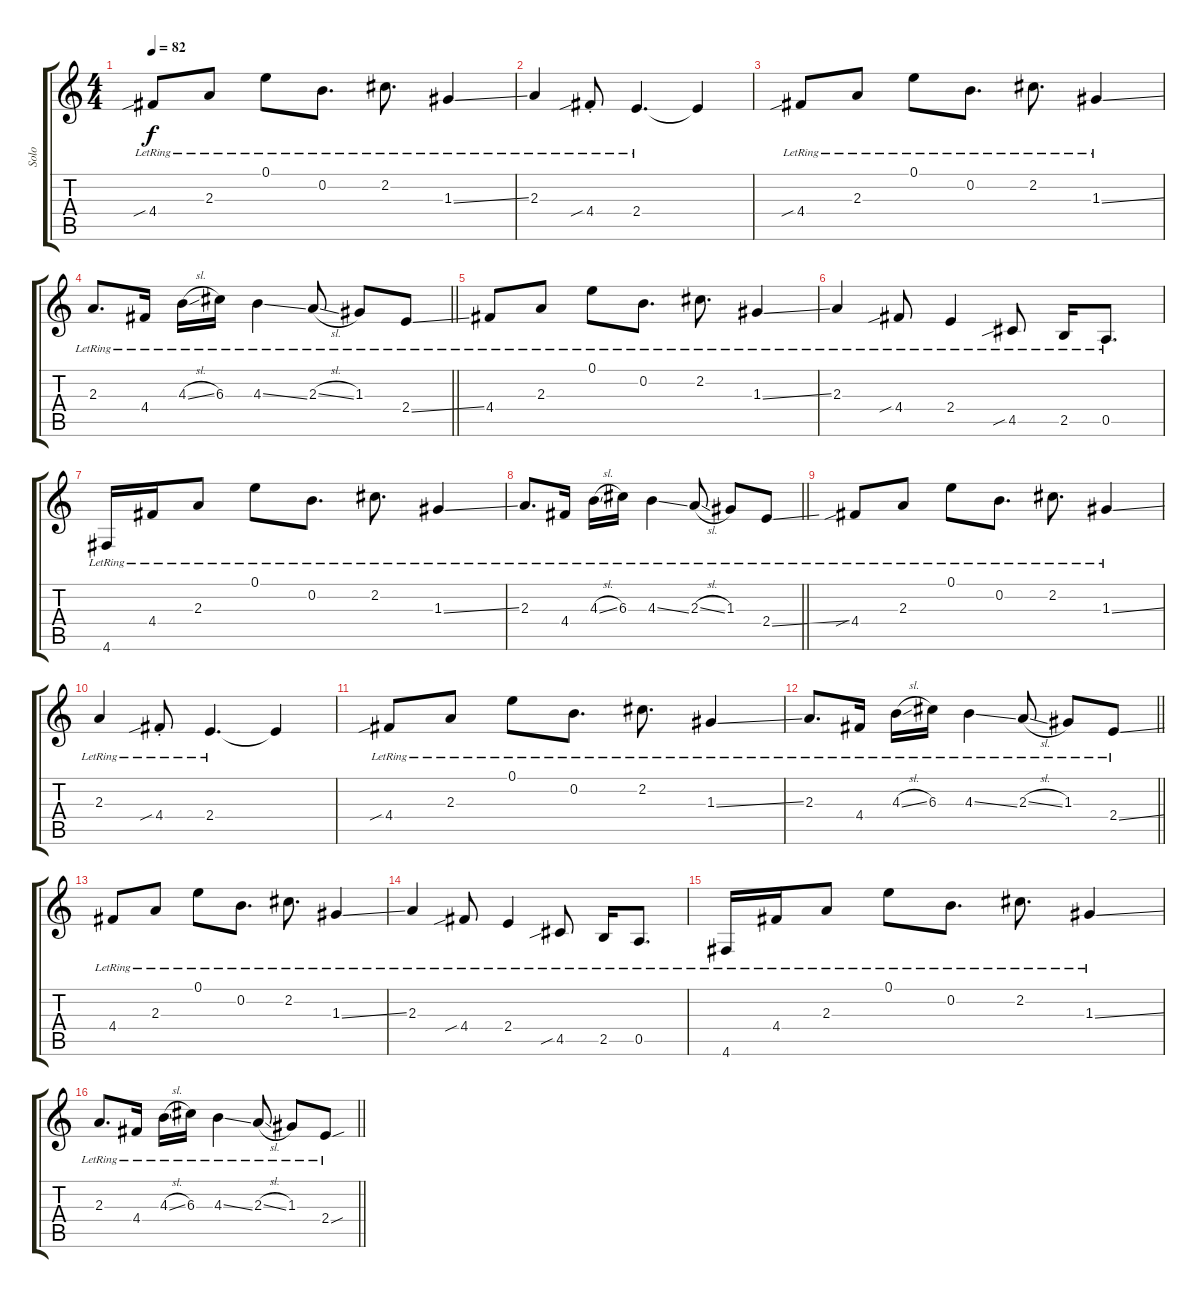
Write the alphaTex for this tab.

\track ("Solo" "Solo") {instrument electricguitarjazz}
\staff {score tabs}
\tuning (E4 B3 G3 D3 A2 D2) {hide}
\ts (4 4)
\section ("" "")
\tempo 82
\clef g2
\ks c
4.4{sib lr}.8{dy f} 2.3{lr}.8 0.1{lr}.8 0.2{lr}.8{d} 2.2{lr}.8{d} 1.3{ss lr}.4 |
2.3{lr}.4 4.4{sib st lr}.8 2.4{lr}.4{d} 2.4{t}.4 |
4.4{sib lr}.8 2.3{lr}.8 0.1{lr}.8 0.2{lr}.8{d} 2.2{lr}.8{d} 1.3{ss lr}.4 |
\barLineRight lightlight
2.3{lr}.8{d} 4.4{lr}.16 4.3{sl lr}.16 6.3{lr}.16 4.3{ss lr}.4 2.3{sl lr}.8 1.3{lr}.8 2.4{ss lr}.8 |
4.4{lr}.8 2.3{lr}.8 0.1{lr}.8 0.2{lr}.8{d} 2.2{lr}.8{d} 1.3{ss lr}.4 |
2.3{lr}.4 4.4{sib lr}.8 2.4{lr}.4 4.5{sib lr}.8 2.5{lr}.16 0.5{lr}.8{d} |
4.6{lr}.16 4.4{lr}.16 2.3{lr}.8 0.1{lr}.8 0.2{lr}.8{d} 2.2{lr}.8{d} 1.3{ss lr}.4 |
\barLineRight lightlight
2.3{lr}.8{d} 4.4{lr}.16 4.3{sl lr}.16 6.3{lr}.16 4.3{ss lr}.4 2.3{sl lr}.8 1.3{lr}.8 2.4{ss lr}.8 |
\section ("" "")
4.4{sib lr}.8{instrument overdrivenguitar} 2.3{lr}.8 0.1{lr}.8 0.2{lr}.8{d} 2.2{lr}.8{d} 1.3{ss lr}.4 |
2.3{lr}.4 4.4{sib st lr}.8 2.4{lr}.4{d} 2.4{t}.4 |
4.4{sib lr}.8 2.3{lr}.8 0.1{lr}.8 0.2{lr}.8{d} 2.2{lr}.8{d} 1.3{ss lr}.4 |
\barLineRight lightlight
2.3{lr}.8{d} 4.4{lr}.16 4.3{sl lr}.16 6.3{lr}.16 4.3{ss lr}.4 2.3{sl lr}.8 1.3{lr}.8 2.4{ss lr}.8 |
4.4{lr}.8 2.3{lr}.8 0.1{lr}.8 0.2{lr}.8{d} 2.2{lr}.8{d} 1.3{ss lr}.4 |
2.3{lr}.4 4.4{sib lr}.8 2.4{lr}.4 4.5{sib lr}.8 2.5{lr}.16 0.5{lr}.8{d} |
4.6{lr}.16 4.4{lr}.16 2.3{lr}.8 0.1{lr}.8 0.2{lr}.8{d} 2.2{lr}.8{d} 1.3{ss lr}.4 |
\barLineRight lightlight
2.3{lr}.8{d} 4.4{lr}.16 4.3{sl lr}.16 6.3{lr}.16 4.3{ss lr}.4 2.3{sl lr}.8 1.3{lr}.8 2.4{sou lr}.8
